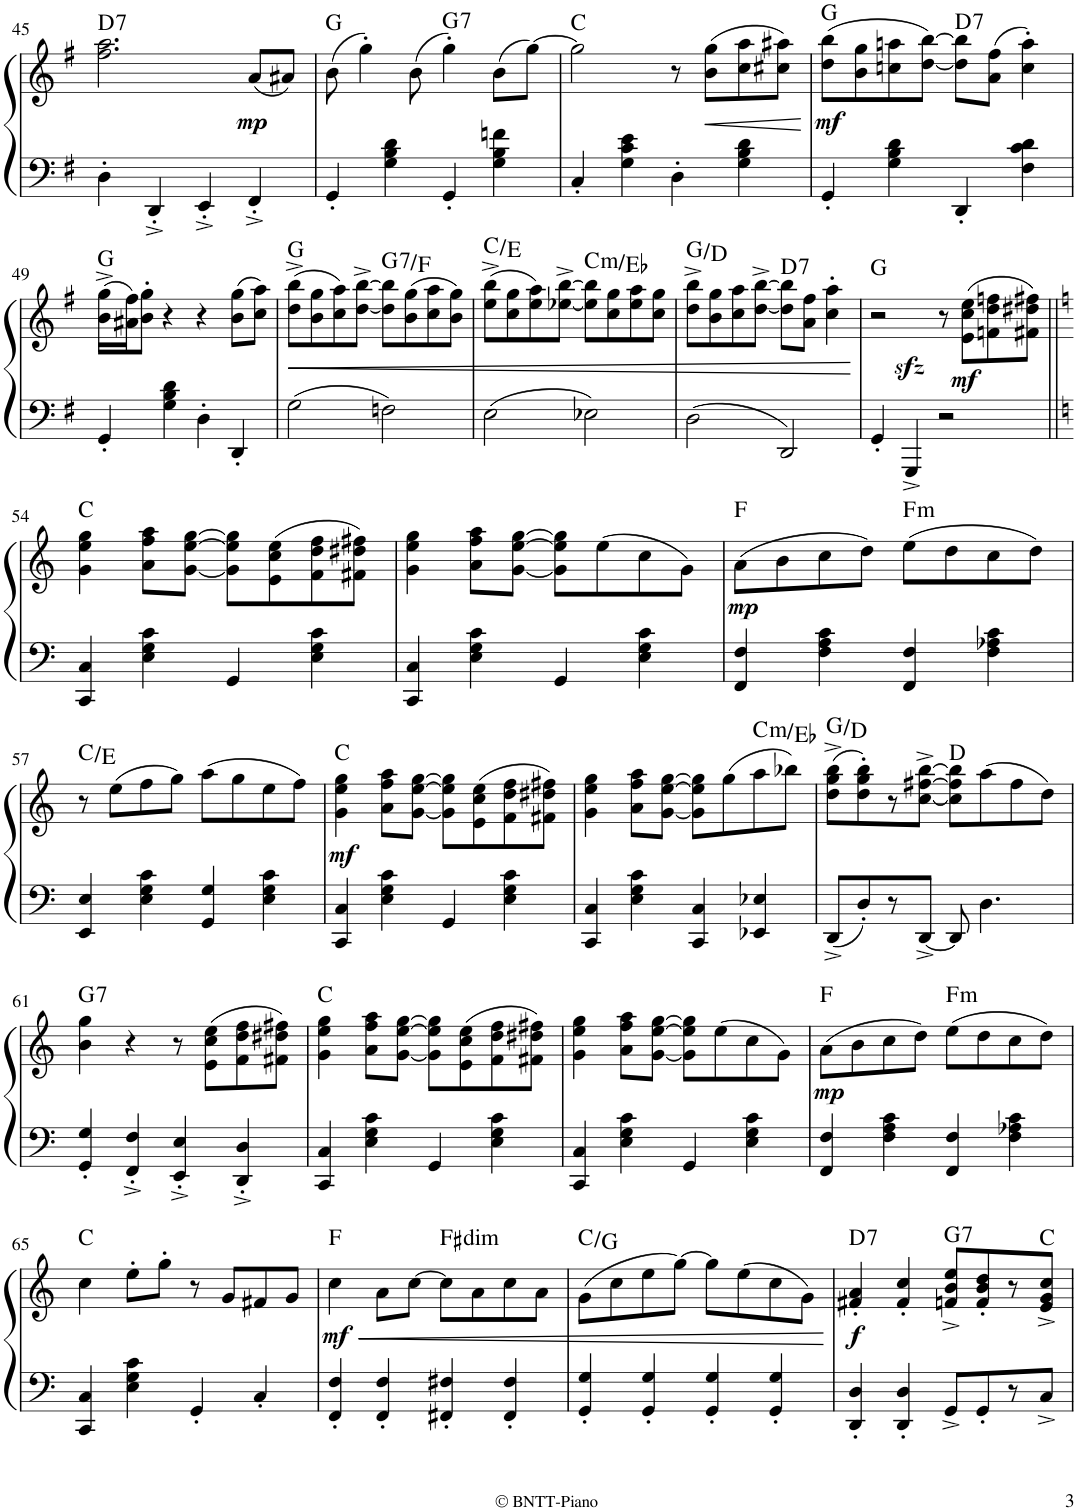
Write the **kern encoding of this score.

**kern	**kern	**dynam	**harte
*part1	*part1	*part1	*part1
*staff2	*staff1	*staff1/2	*
*I"Piano	*	*	*
!!LO:PB:g=z
*clefG2	*clefF4	*	*
*k[f#]	*k[f#]	*	*
*e:	*e:	*	*
*M2/2	*M2/2	*	*
*met(c|)	*met(c|)	*	*
=45	=45	=45	=45
!	!	!	!LO:H:kt=7
4D'\	2.ff#\ 2.aa\	.	D:7
4DD'^/	.	.	.
4EE'^/	.	.	.
!	!	!LO:DY:b	!
4FF#'^/	(<8a/L	mp	.
.	8a#X/J)	.	.
=46	=46	=46	=46
4GG'/	(>8b\	.	G:maj
.	4gg'\)	.	.
4G\ 4B\ 4d\	.	.	.
.	(>8b\	.	.
!	!	!	!LO:H:kt=7
4GG'/	4gg'\)	.	G:7
4G\ 4B\ 4fn\	(>8b\L	.	.
.	[8gg\J)	.	.
=47	=47	=47	=47
4C'/	2gg\]	.	C:maj
4G\ 4c\ 4e\	.	.	.
4D'\	8r	.	.
!	!	!LO:HP:b	!
.	(8b\ 8gg\L	<	.
4G\ 4B\ 4d\	8cc\ 8aa\	.	.
.	8cc#X\ 8aa#X\J)	.	.
.	.	[	.
=48	=48	=48	=48
!	!	!LO:DY:b	!
4GG'/	(8dd\ 8bb\L	mf	G:maj
.	8b\ 8gg\	.	.
4G\ 4B\ 4d\	8ccn\ 8aan\	.	.
.	[8dd\ [8bb\J)	.	.
!	!	!	!LO:H:kt=7
4DD'/	8dd\] 8bb\]L	.	D:7
.	(8a\ 8ff#\J	.	.
4F#\ 4c\ 4d\	4cc\' 4aa\')	.	.
!!LO:LB:g=z
=49	=49	=49	=49
4GG'/	(>16b\^ 16gg\^LL	.	G:maj
.	16a#X\ 16ff#\J)	.	.
.	8b\' 8gg\'J	.	.
4G\ 4B\ 4d\	4r	.	.
4D'\	4r	.	.
4DD'/	(8b\ 8gg\L	.	.
.	8cc\ 8aa\J)	.	.
=50	=50	=50	=50
!	!	!LO:HP:b	!
2G\	(8dd\^ 8bb\^L	<	G:maj
.	8b\ 8gg\	.	.
.	8cc\ 8aa\)	.	.
.	[8dd\^ [8bb\^J	.	.
!	!	!	!LO:H:kt=7
2Fn\	8dd\] 8bb\]L	.	G:7/b7
.	(8b\ 8gg\	.	.
.	8cc\ 8aa\	.	.
.	8b\ 8gg\J)	.	.
=51	=51	=51	=51
2E\	(8ee\^ 8bb\^L	.	C:maj/3
.	8cc\ 8gg\	.	.
.	8ee\ 8aa\)	.	.
.	[8ee-X\^ [8bb\^J	.	.
!	!	!	!LO:H:kt=m
2E-X\	8ee-\] 8bb\]L	.	C:min/b3
.	8cc\ 8gg\	.	.
.	8ee-\ 8aa\	.	.
.	8cc\ 8gg\J	.	.
=52	=52	=52	=52
2D\	8dd\^ 8bb\^L	.	G:maj/5
.	8b\ 8gg\	.	.
.	8cc\ 8aa\	.	.
.	[8dd\^ [8bb\^J	.	.
!	!	!	!LO:H:kt=7
2DD/	8dd\] 8bb\]L	.	D:7
.	8a\ 8ff#\J	.	.
.	4cc\' 4aa\'	.	.
.	.	[	.
=53	=53	=53	=53
4GG'/	2r	.	G:maj
4GGGzz>^/	.	.	.
2r	8r	.	.
!	!	!LO:DY:b	!
.	(>8e\ 8cc\ 8ee\L	mf	.
.	8fn\ 8dd\ 8ffn\	.	.
.	8f#X\ 8dd#X\ 8ff#X\J)	.	.
!!LO:LB:g=z
=54||	=54||	=54||	=54||
*k[]	*k[]	*	*
*a:	*a:	*	*
4CC/ 4C/	4g\ 4ee\ 4gg\	.	C:maj
4E\ 4G\ 4c\	8a\ 8ff\ 8aa\L	.	.
.	[8g\ [8ee\ [8gg\J	.	.
4GG/	8g\] 8ee\] 8gg\]L	.	.
.	(>8e\ 8cc\ 8ee\	.	.
4E\ 4G\ 4c\	8f\ 8dd\ 8ff\	.	.
.	8f#X\ 8dd#X\ 8ff#X\J)	.	.
=55	=55	=55	=55
4CC/ 4C/	4g\ 4ee\ 4gg\	.	.
4E\ 4G\ 4c\	8a\ 8ff\ 8aa\L	.	.
.	[8g\ [8ee\ [8gg\J	.	.
4GG/	8g\] 8ee\] 8gg\]L	.	.
.	(>8ee\	.	.
4E\ 4G\ 4c\	8cc\	.	.
.	8g\J)	.	.
=56	=56	=56	=56
!	!	!LO:DY:b	!
4FF/ 4F/	(>8a\L	mp	F:maj
.	8b\	.	.
4F\ 4A\ 4c\	8cc\	.	.
.	8dd\J)	.	.
!	!	!	!LO:H:kt=m
4FF/ 4F/	(>8ee\L	.	F:min
.	8dd\	.	.
4F\ 4A-X\ 4c\	8cc\	.	.
.	8dd\J)	.	.
!!LO:LB:g=z
=57	=57	=57	=57
4EE/ 4E/	8r	.	C:maj/3
.	(>8ee\L	.	.
4E\ 4G\ 4c\	8ff\	.	.
.	8gg\J)	.	.
4GG/ 4G/	(>8aa\L	.	.
.	8gg\	.	.
4E\ 4G\ 4c\	8ee\	.	.
.	8ff\J)	.	.
=58	=58	=58	=58
!	!	!LO:DY:b	!
4CC/ 4C/	4g\ 4ee\ 4gg\	mf	C:maj
4E\ 4G\ 4c\	8a\ 8ff\ 8aa\L	.	.
.	[8g\ [8ee\ [8gg\J	.	.
4GG/	8g\] 8ee\] 8gg\]L	.	.
.	(>8e\ 8cc\ 8ee\	.	.
4E\ 4G\ 4c\	8f\ 8dd\ 8ff\	.	.
.	8f#X\ 8dd#X\ 8ff#X\J)	.	.
=59	=59	=59	=59
4CC/ 4C/	4g\ 4ee\ 4gg\	.	.
4E\ 4G\ 4c\	8a\ 8ff\ 8aa\L	.	.
.	[8g\ [8ee\ [8gg\J	.	.
4CC/ 4C/	8g\] 8ee\] 8gg\]L	.	.
.	(>8gg\	.	.
!	!	!	!LO:H:kt=m
4EE-X/ 4E-X/	8aa\	.	C:min/b3
.	8bb-X\J)	.	.
=60	=60	=60	=60
8DD^/L	(>8dd\^ 8gg\^ 8bb\^L	.	G:maj/5
8D'/	8dd\' 8gg\' 8bb\')	.	.
8r	8r	.	.
[8DD^/J	[8cc\^ [8ff#X\^ [8bb\^J	.	.
8DD/]	8cc\] 8ff#\] 8bb\]L	.	D:maj
4.D\	(>8aa\	.	.
.	8ff#\	.	.
.	8dd\J)	.	.
!!LO:LB:g=z
=61	=61	=61	=61
!	!	!	!LO:H:kt=7
4GG/' 4G/'	4b\ 4gg\	.	G:7
4FF/'^ 4F/'^	4r	.	.
4EE/'^ 4E/'^	8r	.	.
.	(>8e\ 8cc\ 8ee\L	.	.
4DD/'^ 4D/'^	8f\ 8dd\ 8ff\	.	.
.	8f#X\ 8dd#X\ 8ff#X\J)	.	.
=62	=62	=62	=62
4CC/ 4C/	4g\ 4ee\ 4gg\	.	C:maj
4E\ 4G\ 4c\	8a\ 8ff\ 8aa\L	.	.
.	[8g\ [8ee\ [8gg\J	.	.
4GG/	8g\] 8ee\] 8gg\]L	.	.
.	(>8e\ 8cc\ 8ee\	.	.
4E\ 4G\ 4c\	8f\ 8dd\ 8ff\	.	.
.	8f#X\ 8dd#X\ 8ff#X\J)	.	.
=63	=63	=63	=63
4CC/ 4C/	4g\ 4ee\ 4gg\	.	.
4E\ 4G\ 4c\	8a\ 8ff\ 8aa\L	.	.
.	[8g\ [8ee\ [8gg\J	.	.
4GG/	8g\] 8ee\] 8gg\]L	.	.
.	(>8ee\	.	.
4E\ 4G\ 4c\	8cc\	.	.
.	8g\J)	.	.
=64	=64	=64	=64
!	!	!LO:DY:b	!
4FF/ 4F/	(>8a\L	mp	F:maj
.	8b\	.	.
4F\ 4A\ 4c\	8cc\	.	.
.	8dd\J)	.	.
!	!	!	!LO:H:kt=m
4FF/ 4F/	(>8ee\L	.	F:min
.	8dd\	.	.
4F\ 4A-X\ 4c\	8cc\	.	.
.	8dd\J)	.	.
!!LO:LB:g=z
=65	=65	=65	=65
4CC/ 4C/	4cc\	.	C:maj
4E\ 4G\ 4c\	8ee'\L	.	.
.	8gg'\J	.	.
4GG'/	8r	.	.
.	8g/L	.	.
4C'/	8f#X/	.	.
.	8g/J	.	.
=66	=66	=66	=66
!	!	!LO:HP:b	!
!	!	!LO:DY:n=1:b	!
4FF/' 4F/'	4cc\	< mf	F:maj
4FF/' 4F/'	8a\L	.	.
.	[8cc\J	.	.
!	!	!	!LO:H:kt=dim
4FF#X/' 4F#X/'	8cc\L]	.	F#:dim
.	8a\	.	.
4FF#/' 4F#/'	8cc\	.	.
.	8a\J	.	.
=67	=67	=67	=67
4GG/' 4G/'	(>8g\L	.	C:maj/5
.	8cc\	.	.
4GG/' 4G/'	8ee\	.	.
.	[8gg\J)	.	.
4GG/' 4G/'	8gg\L]	.	.
.	(>8ee\	.	.
4GG/' 4G/'	8cc\	.	.
.	8g\J)	.	.
.	.	[	.
=68	=68	=68	=68
!	!	!LO:DY:b	!LO:H:kt=7
4DD/' 4D/'	4f#X/' 4a/'	f	D:7
4DD/' 4D/'	4f#/' 4cc/'	.	.
!	!	!	!LO:H:kt=7
8GG^/L	8fn/^ 8b/^ 8ee/^L	.	G:7
8GG'/	8f/' 8b/' 8dd/'	.	.
8r	8r	.	.
8C^/J	8e/^ 8g/^ 8cc/^J	.	C:maj
=	=	=	=
*-	*-	*-	*-
